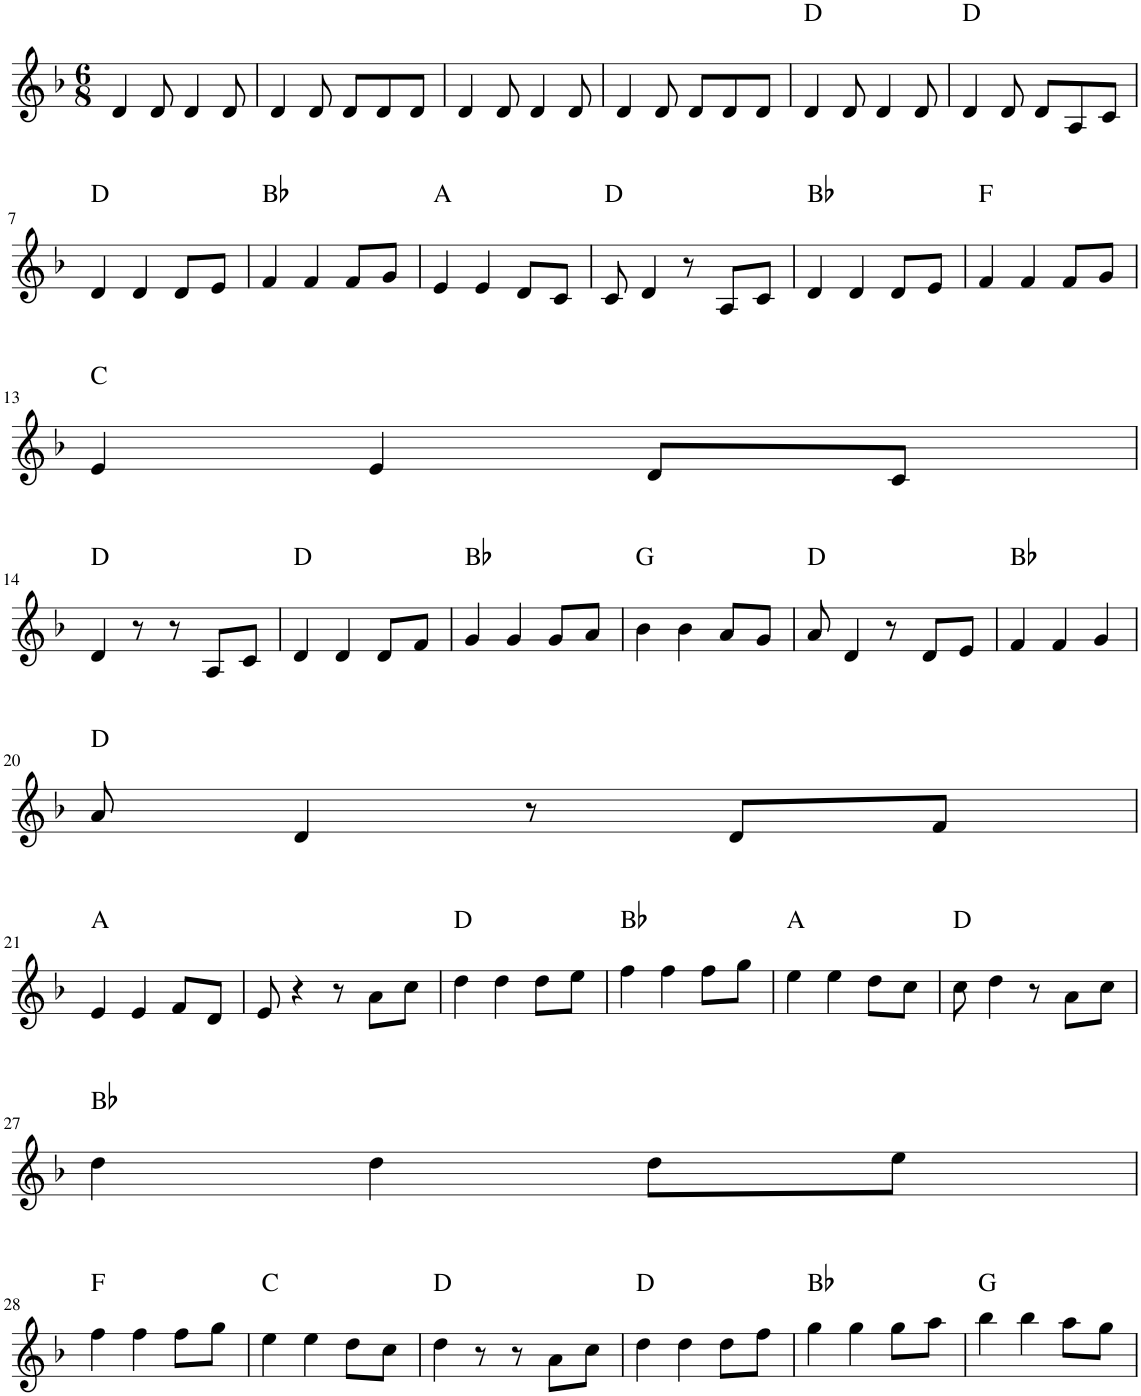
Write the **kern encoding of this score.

**kern	**harte
*part1	*part1
*staff1	*
*I"Piano	*
*I'Pno	*
*clefG2	*
*k[b-]	*
*M6/8	*
=1	=1
4d/	.
8d/	.
4d/	.
8d/	.
=2	=2
4d/	.
8d/	.
8d/L	.
8d/	.
8d/J	.
=3	=3
4d/	.
8d/	.
4d/	.
8d/	.
=4	=4
4d/	.
8d/	.
8d/L	.
8d/	.
8d/J	.
=5	=5
4d/	D:maj
8d/	.
4d/	.
8d/	.
=6	=6
4d/	D:maj
8d/	.
8d/L	.
8A/	.
8c/J	.
!!LO:LB:g=z
=7	=7
4d/	D:maj
4d/	.
8d/L	.
8e/J	.
=8	=8
4f/	Bb:maj
4f/	.
8f/L	.
8g/J	.
=9	=9
4e/	A:maj
4e/	.
8d/L	.
8c/J	.
=10	=10
8c/	D:maj
4d/	.
8r	.
8A/L	.
8c/J	.
=11	=11
4d/	Bb:maj
4d/	.
8d/L	.
8e/J	.
=12	=12
4f/	F:maj
4f/	.
8f/L	.
8g/J	.
!!LO:LB:g=z
=13	=13
4e/	C:maj
4e/	.
8d/L	.
8c/J	.
!!LO:LB:g=z
=14	=14
4d/	D:maj
8r	.
8r	.
8A/L	.
8c/J	.
=15	=15
4d/	D:maj
4d/	.
8d/L	.
8f/J	.
=16	=16
4g/	Bb:maj
4g/	.
8g/L	.
8a/J	.
=17	=17
4b-\	G:maj
4b-\	.
8a/L	.
8g/J	.
=18	=18
8a/	D:maj
4d/	.
8r	.
8d/L	.
8e/J	.
=19	=19
4f/	Bb:maj
4f/	.
4g/	.
!!LO:LB:g=z
=20	=20
8a/	D:maj
4d/	.
8r	.
8d/L	.
8f/J	.
!!LO:LB:g=z
=21	=21
4e/	A:maj
4e/	.
8f/L	.
8d/J	.
=22	=22
8e/	.
4r	.
8r	.
8a\L	.
8cc\J	.
=23	=23
4dd\	D:maj
4dd\	.
8dd\L	.
8ee\J	.
=24	=24
4ff\	Bb:maj
4ff\	.
8ff\L	.
8gg\J	.
=25	=25
4ee\	A:maj
4ee\	.
8dd\L	.
8cc\J	.
=26	=26
8cc\	D:maj
4dd\	.
8r	.
8a\L	.
8cc\J	.
!!LO:LB:g=z
=27	=27
4dd\	Bb:maj
4dd\	.
8dd\L	.
8ee\J	.
!!LO:LB:g=z
=28	=28
4ff\	F:maj
4ff\	.
8ff\L	.
8gg\J	.
=29	=29
4ee\	C:maj
4ee\	.
8dd\L	.
8cc\J	.
=30	=30
4dd\	D:maj
8r	.
8r	.
8a\L	.
8cc\J	.
=31	=31
4dd\	D:maj
4dd\	.
8dd\L	.
8ff\J	.
=32	=32
4gg\	Bb:maj
4gg\	.
8gg\L	.
8aa\J	.
=33	=33
4bb-\	G:maj
4bb-\	.
8aa\L	.
8gg\J	.
=	=
*-	*-
